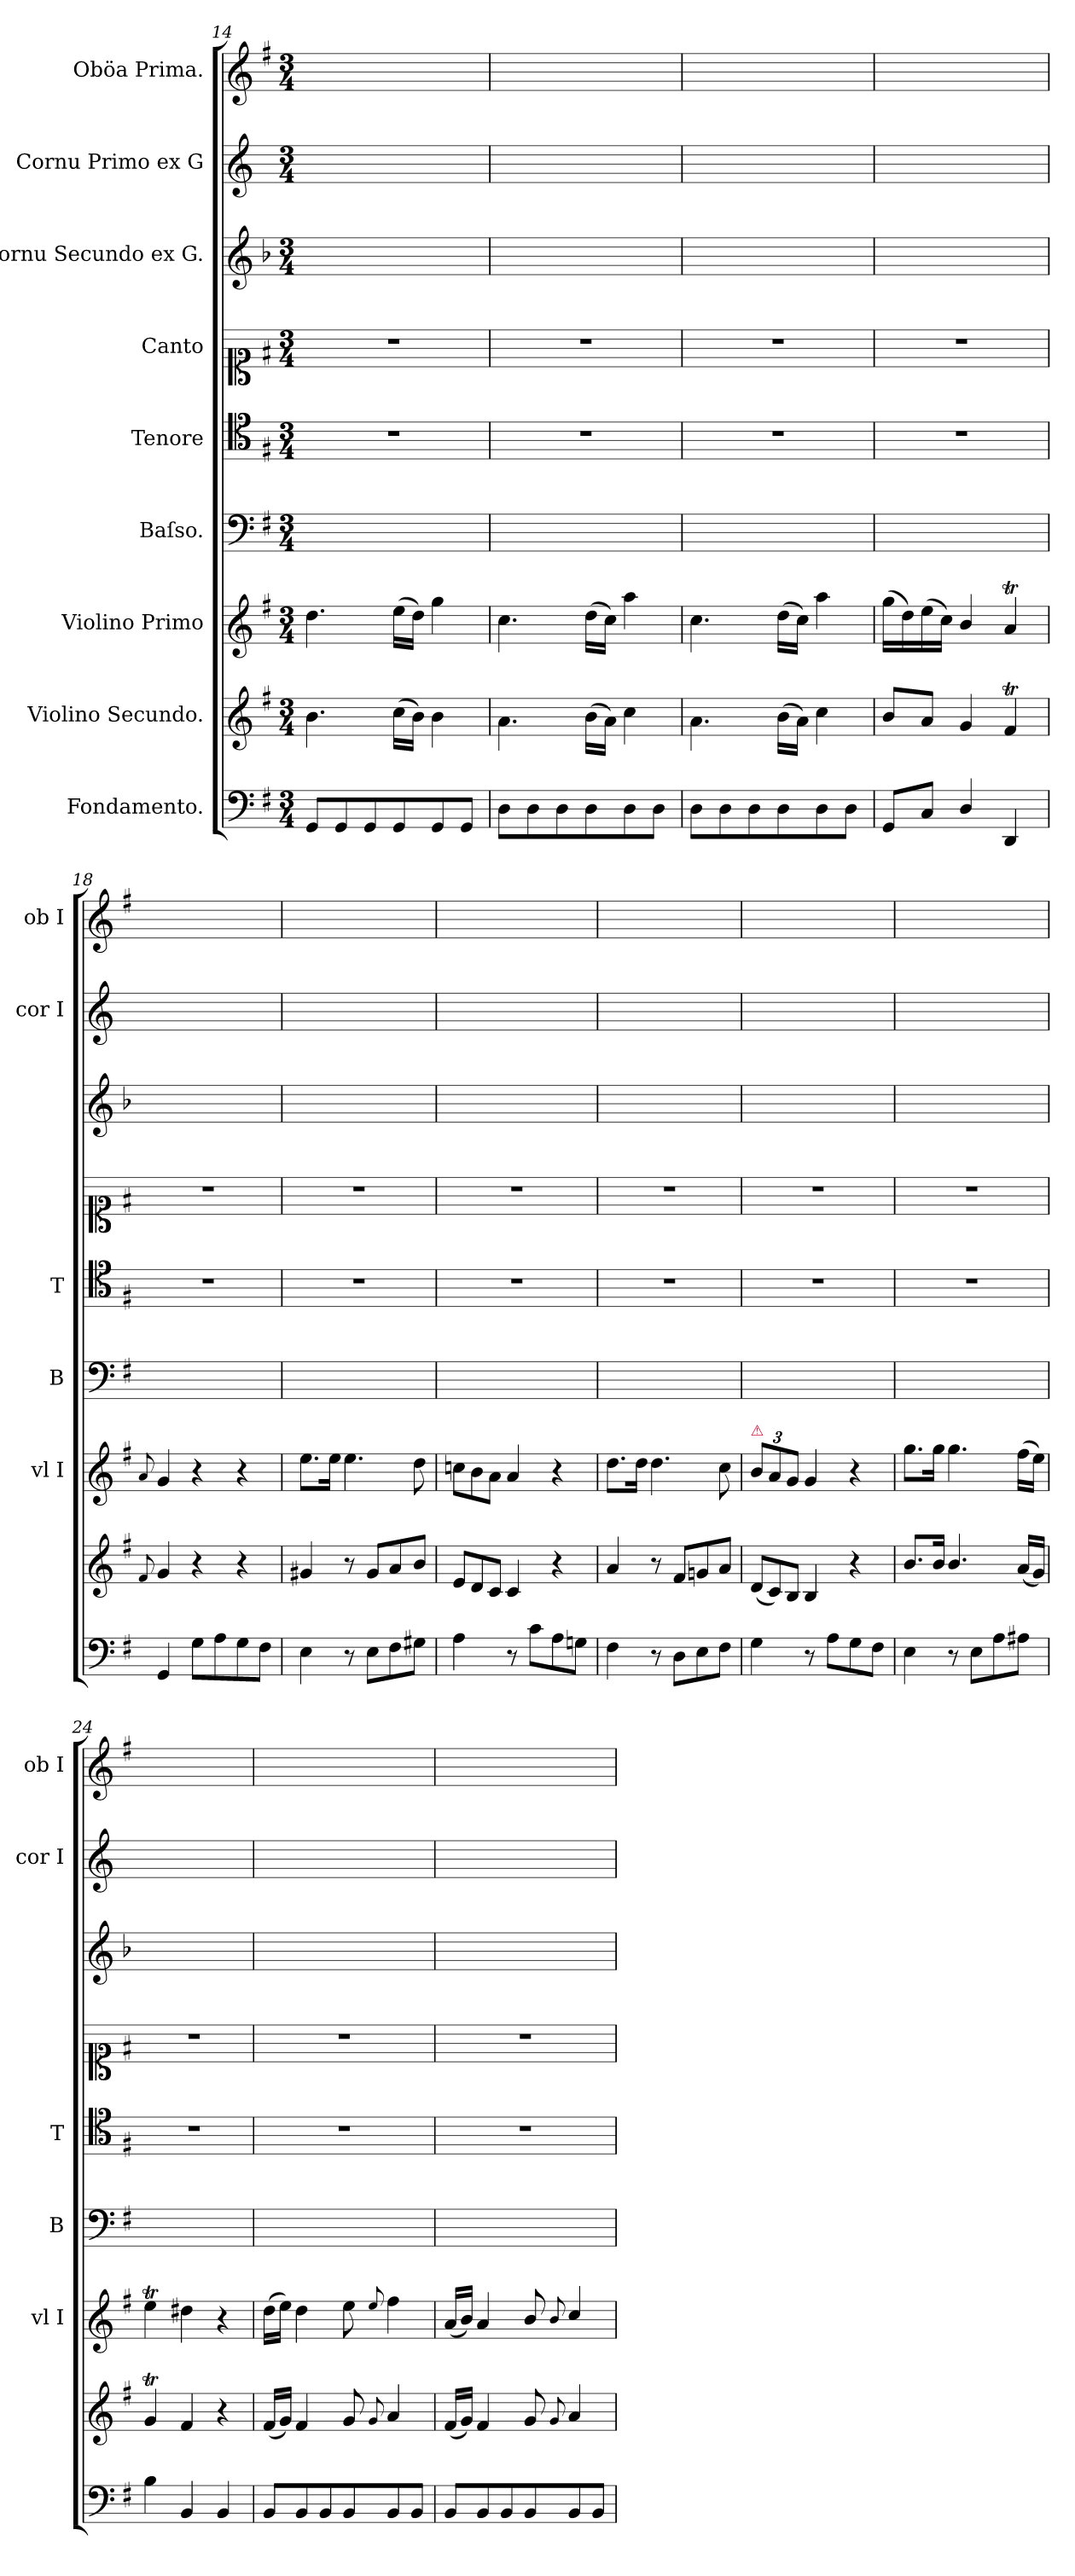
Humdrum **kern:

**kern	**dynam	**kern	**dynam	**kern	**dynam	**kern	**kern	**kern	**kern	**kern	**kern
*part9	*part9	*part8	*part8	*part7	*part7	*part6	*part5	*part4	*part3	*part2	*part1
*staff9	*staff9	*staff8	*staff8	*staff7	*staff7	*staff6	*staff5	*staff4	*staff3	*staff2	*staff1
*I"Fondamento.	*	*I"Violino Secundo.	*	*I"Violino Primo	*	*I"Baſso.	*I"Tenore	*I"Canto	*I"Cornu Secundo ex G.	*I"Cornu Primo ex G	*I"Oböa Prima.
*	*	*	*	*I'vl I	*	*I'B	*I'T	*	*	*I'cor I	*I'ob I
*clefF4	*	*clefG2	*	*clefG2	*	*clefF4	*clefC4	*clefC1	*clefG2	*clefG2	*clefG2
*	*	*	*	*	*	*	*	*	*ITrd-1c-2	*ITrd3c5	*
*k[f#]	*	*k[f#]	*	*k[f#]	*	*k[f#]	*k[f#]	*k[f#]	*k[f#]	*k[f#]	*k[f#]
*e:	*	*e:	*	*e:	*	*e:	*e:	*e:	*e:	*e:	*e:
*M3/4	*	*M3/4	*	*M3/4	*	*M3/4	*M3/4	*M3/4	*M3/4	*M3/4	*M3/4
=14	=14	=14	=14	=14	=14	=14	=14	=14	=14	=14	=14
8GG/L	.	4.b\	.	4.dd\	.	2.ryy	2.r	2.r	2.ryy	2.ryy	2.ryy
8GG/	.	.	.	.	.	.	.	.	.	.	.
8GG/	.	.	.	.	.	.	.	.	.	.	.
8GG/	.	(16cc\LL	.	(16ee\LL	.	.	.	.	.	.	.
.	.	16b\JJ)	.	16dd\JJ)	.	.	.	.	.	.	.
8GG/	.	4b\	.	4gg\	.	.	.	.	.	.	.
8GG/J	.	.	.	.	.	.	.	.	.	.	.
=15	=15	=15	=15	=15	=15	=15	=15	=15	=15	=15	=15
8D\L	.	4.a\	.	4.cc\	.	2.ryy	2.r	2.r	2.ryy	2.ryy	2.ryy
8D\	.	.	.	.	.	.	.	.	.	.	.
8D\	.	.	.	.	.	.	.	.	.	.	.
8D\	.	(16b\LL	.	(16dd\LL	.	.	.	.	.	.	.
.	.	16a\JJ)	.	16cc\JJ)	.	.	.	.	.	.	.
8D\	.	4cc\	.	4aa\	.	.	.	.	.	.	.
8D\J	.	.	.	.	.	.	.	.	.	.	.
=16	=16	=16	=16	=16	=16	=16	=16	=16	=16	=16	=16
8D\L	.	4.a\	.	4.cc\	.	2.ryy	2.r	2.r	2.ryy	2.ryy	2.ryy
8D\	.	.	.	.	.	.	.	.	.	.	.
8D\	.	.	.	.	.	.	.	.	.	.	.
8D\	.	(16b\LL	.	(16dd\LL	.	.	.	.	.	.	.
.	.	16a\JJ)	.	16cc\JJ)	.	.	.	.	.	.	.
8D\	.	4cc\	.	4aa\	.	.	.	.	.	.	.
8D\J	.	.	.	.	.	.	.	.	.	.	.
=17	=17	=17	=17	=17	=17	=17	=17	=17	=17	=17	=17
8GG/L	.	8b/L	.	(16gg\LL	.	2.ryy	2.r	2.r	2.ryy	2.ryy	2.ryy
.	.	.	.	16dd\)	.	.	.	.	.	.	.
8C/J	.	8a/J	.	(16ee\	.	.	.	.	.	.	.
.	.	.	.	16cc\JJ)	.	.	.	.	.	.	.
4D/	.	4g/	.	4b/	.	.	.	.	.	.	.
4DD/	.	4f#t/	.	4aT/	.	.	.	.	.	.	.
=18	=18	=18	=18	=18	=18	=18	=18	=18	=18	=18	=18
.	.	8qqf#/	.	8qqa/	.	.	.	.	.	.	.
4GG/	.	4g/	.	4g/	.	2.ryy	2.r	2.r	2.ryy	2.ryy	2.ryy
8G\L	.	4r	.	4r	.	.	.	.	.	.	.
8A\	.	.	.	.	.	.	.	.	.	.	.
8G\	.	4r	.	4r	.	.	.	.	.	.	.
8F#\J	.	.	.	.	.	.	.	.	.	.	.
=19	=19	=19	=19	=19	=19	=19	=19	=19	=19	=19	=19
!	!LO:DY:a	!	!LO:DY:a	!	!LO:DY:a	!	!	!	!	!	!
4E\	for.	4g#X/	for	8.ee\L	for&colon;	2.ryy	2.r	2.r	2.ryy	2.ryy	2.ryy
.	.	.	.	16ee\Jk	.	.	.	.	.	.	.
8r	.	8r	.	4.ee\	.	.	.	.	.	.	.
8E\L	.	8g#/L	.	.	.	.	.	.	.	.	.
8F#\	.	8a/	.	.	.	.	.	.	.	.	.
8G#X\J	.	8b/J	.	8dd\	.	.	.	.	.	.	.
=20	=20	=20	=20	=20	=20	=20	=20	=20	=20	=20	=20
*	*	*Xtuplet	*	*Xtuplet	*	*	*	*	*	*	*
4A\	.	12e/L	.	12ccn\L	.	2.ryy	2.r	2.r	2.ryy	2.ryy	2.ryy
.	.	12d/	.	12b\	.	.	.	.	.	.	.
.	.	12c/J	.	12a\J	.	.	.	.	.	.	.
8r	.	4c/	.	4a/	.	.	.	.	.	.	.
8c\L	.	.	.	.	.	.	.	.	.	.	.
8A\	.	4r	.	4r	.	.	.	.	.	.	.
8Gn\J	.	.	.	.	.	.	.	.	.	.	.
=21	=21	=21	=21	=21	=21	=21	=21	=21	=21	=21	=21
4F#\	.	4a/	.	8.dd\L	.	2.ryy	2.r	2.r	2.ryy	2.ryy	2.ryy
.	.	.	.	16dd\Jk	.	.	.	.	.	.	.
8r	.	8r	.	4.dd\	.	.	.	.	.	.	.
8D\L	.	8f#/L	.	.	.	.	.	.	.	.	.
8E\	.	8gn/	.	.	.	.	.	.	.	.	.
8F#\J	.	8a/J	.	8cc\	.	.	.	.	.	.	.
=22	=22	=22	=22	=22	=22	=22	=22	=22	=22	=22	=22
*	*	*	*	*tuplet	*	*	*	*	*	*	*
!	!	!	!	!LO:TX:a:color=crimson:t=⚠	!	!	!	!	!	!	!
4G\	.	(12d/L	.	12b/L	.	2.ryy	2.r	2.r	2.ryy	2.ryy	2.ryy
.	.	12c/)	.	12a/	.	.	.	.	.	.	.
.	.	12B/J	.	12g/J	.	.	.	.	.	.	.
8r	.	4B/	.	4g/	.	.	.	.	.	.	.
8A\L	.	.	.	.	.	.	.	.	.	.	.
8G\	.	4r	.	4r	.	.	.	.	.	.	.
8F#\J	.	.	.	.	.	.	.	.	.	.	.
=23	=23	=23	=23	=23	=23	=23	=23	=23	=23	=23	=23
4E\	.	8.b/L	.	8.gg\L	.	2.ryy	2.r	2.r	2.ryy	2.ryy	2.ryy
.	.	16b/Jk	.	16gg\Jk	.	.	.	.	.	.	.
8r	.	4.b/	.	4.gg\	.	.	.	.	.	.	.
8E\L	.	.	.	.	.	.	.	.	.	.	.
8A\	.	.	.	.	.	.	.	.	.	.	.
8A#X\J	.	(16a/LL	.	(16ff#\LL	.	.	.	.	.	.	.
.	.	16g/JJ)	.	16ee\JJ)	.	.	.	.	.	.	.
=24	=24	=24	=24	=24	=24	=24	=24	=24	=24	=24	=24
4B\	.	4gT/	.	4eeT\	.	2.ryy	2.r	2.r	2.ryy	2.ryy	2.ryy
4BB/	.	4f#/	.	4dd#X\	.	.	.	.	.	.	.
4BB/	.	4r	.	4r	.	.	.	.	.	.	.
=25	=25	=25	=25	=25	=25	=25	=25	=25	=25	=25	=25
8BB/L	.	(16f#/LL	.	(16dd\LL	.	2.ryy	2.r	2.r	2.ryy	2.ryy	2.ryy
.	.	16g/JJ)	.	16ee\JJ)	.	.	.	.	.	.	.
8BB/	.	4f#/	.	4dd\	.	.	.	.	.	.	.
8BB/	.	.	.	.	.	.	.	.	.	.	.
8BB/	.	8g/	.	8ee\	.	.	.	.	.	.	.
.	.	8qqg/	.	8qqee/	.	.	.	.	.	.	.
8BB/	.	4a/	.	4ff#\	.	.	.	.	.	.	.
8BB/J	.	.	.	.	.	.	.	.	.	.	.
=26	=26	=26	=26	=26	=26	=26	=26	=26	=26	=26	=26
8BB/L	.	(16f#/LL	.	(16a/LL	.	2.ryy	2.r	2.r	2.ryy	2.ryy	2.ryy
.	.	16g/JJ)	.	16b/JJ)	.	.	.	.	.	.	.
8BB/	.	4f#/	.	4a/	.	.	.	.	.	.	.
8BB/	.	.	.	.	.	.	.	.	.	.	.
8BB/	.	8g/	.	8b/	.	.	.	.	.	.	.
.	.	8qqg/	.	8qqb/	.	.	.	.	.	.	.
8BB/	.	4a/	.	4cc/	.	.	.	.	.	.	.
8BB/J	.	.	.	.	.	.	.	.	.	.	.
=	=	=	=	=	=	=	=	=	=	=	=
*-	*-	*-	*-	*-	*-	*-	*-	*-	*-	*-	*-
